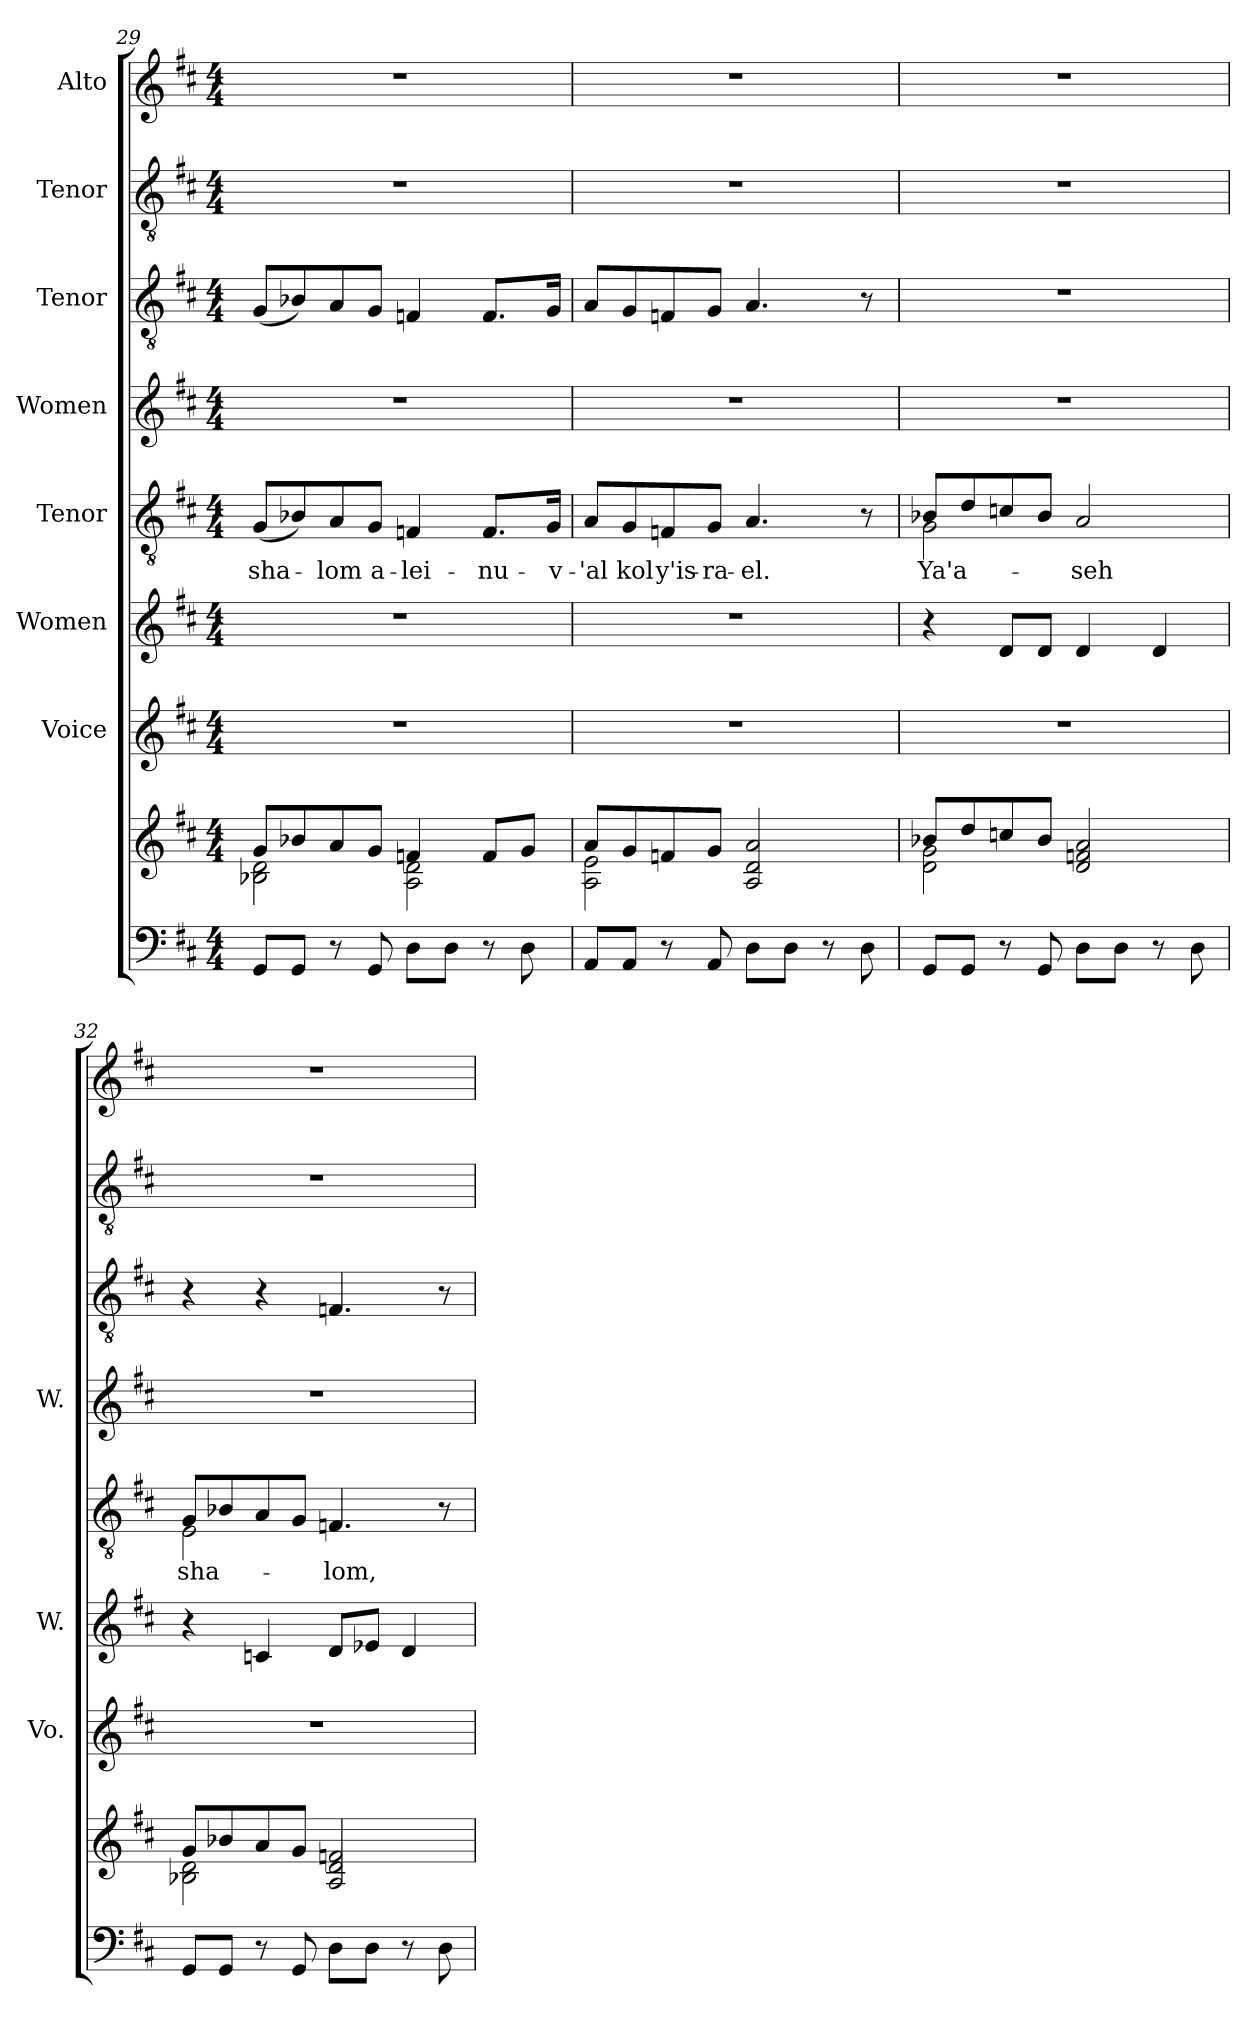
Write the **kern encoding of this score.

**kern	**kern	**kern	**kern	**kern	**text	**kern	**kern	**kern	**kern
*part8	*part8	*part7	*part6	*part5	*part5	*part4	*part3	*part2	*part1
*staff9	*staff8	*staff7	*staff6	*staff5	*staff5	*staff4	*staff3	*staff2	*staff1
*	*	*I"Voice	*I"Women	*I"Tenor	*	*I"Women	*I"Tenor	*I"Tenor	*I"Alto
*	*	*I'Vo.	*I'W.	*	*	*I'W.	*	*	*
*clefF4	*clefG2	*clefG2	*clefG2	*clefGv2	*	*clefG2	*clefGv2	*clefGv2	*clefG2
*k[f#c#]	*k[f#c#]	*k[f#c#]	*k[f#c#]	*k[f#c#]	*	*k[f#c#]	*k[f#c#]	*k[f#c#]	*k[f#c#]
*M4/4	*M4/4	*M4/4	*M4/4	*M4/4	*	*M4/4	*M4/4	*M4/4	*M4/4
=29	=29	=29	=29	=29	=29	=29	=29	=29	=29
*	*^	*	*	*	*	*	*	*	*
8GG/L	2B-X\ 2d\	8g/L	1r	1r	(8G/L	sha-	1r	(8G/L	1r	1r
8GG/J	.	8b-X/	.	.	8B-X/)	.	.	8B-X/)	.	.
8r	.	8a/	.	.	8A/	-lom	.	8A/	.	.
8GG/	.	8g/J	.	.	8G/J	a-	.	8G/J	.	.
8D\L	2A\ 2d\	4fn/	.	.	4Fn/	-lei-	.	4Fn/	.	.
8D\J	.	.	.	.	.	.	.	.	.	.
8r	.	8f/L	.	.	8.F/L	-nu-	.	8.F/L	.	.
8D\	.	8g/J	.	.	.	.	.	.	.	.
.	.	.	.	.	16G/Jk	-v-	.	16G/Jk	.	.
!!LO:PB:g=z
=30	=30	=30	=30	=30	=30	=30	=30	=30	=30	=30
8AA/L	2A\ 2e\	8a/L	1r	1r	8A/L	-'al	1r	8A/L	1r	1r
8AA/J	.	8g/	.	.	8G/	kol	.	8G/	.	.
8r	.	8fn/	.	.	8Fn/	y'is-	.	8Fn/	.	.
8AA/	.	8g/J	.	.	8G/J	-ra-	.	8G/J	.	.
8D\L	2A/ 2d/ 2a/	2ryy	.	.	4.A/	-el.	.	4.A/	.	.
8D\J	.	.	.	.	.	.	.	.	.	.
8r	.	.	.	.	.	.	.	.	.	.
8D\	.	.	.	.	8r	.	.	8r	.	.
=31	=31	=31	=31	=31	=31	=31	=31	=31	=31	=31
*	*	*	*	*	*^	*	*	*	*	*
8GG/L	2d\ 2g\	8b-X/L	1r	4r	2G\	8B-X/L	Ya'a-	1r	1r	1r	1r
8GG/J	.	8dd/	.	.	.	8d/	.	.	.	.	.
8r	.	8ccn/	.	8d/L	.	8cn/	.	.	.	.	.
8GG/	.	8b-/J	.	8d/J	.	8B-/J	.	.	.	.	.
8D\L	2d/ 2fn/ 2a/	2ryy	.	4d/	2A/	2ryy	-seh	.	.	.	.
8D\J	.	.	.	.	.	.	.	.	.	.	.
8r	.	.	.	4d/	.	.	.	.	.	.	.
8D\	.	.	.	.	.	.	.	.	.	.	.
=32	=32	=32	=32	=32	=32	=32	=32	=32	=32	=32	=32
8GG/L	2B-X\ 2d\	8g/L	1r	4r	8G/L	2E\	sha-	1r	4r	1r	1r
8GG/J	.	8b-X/	.	.	8B-X/	.	.	.	.	.	.
8r	.	8a/	.	4cn/	8A/	.	.	.	4r	.	.
8GG/	.	8g/J	.	.	8G/J	.	.	.	.	.	.
8D\L	2A/ 2d/ 2fn/	2ryy	.	8d/L	4.Fn/	2ryy	-lom,	.	4.Fn/	.	.
8D\J	.	.	.	8e-X/J	.	.	.	.	.	.	.
8r	.	.	.	4d/	.	.	.	.	.	.	.
8D\	.	.	.	.	8r	.	.	.	8r	.	.
*	*v	*v	*	*	*v	*v	*	*	*	*	*
=	=	=	=	=	=	=	=	=	=
*-	*-	*-	*-	*-	*-	*-	*-	*-	*-
